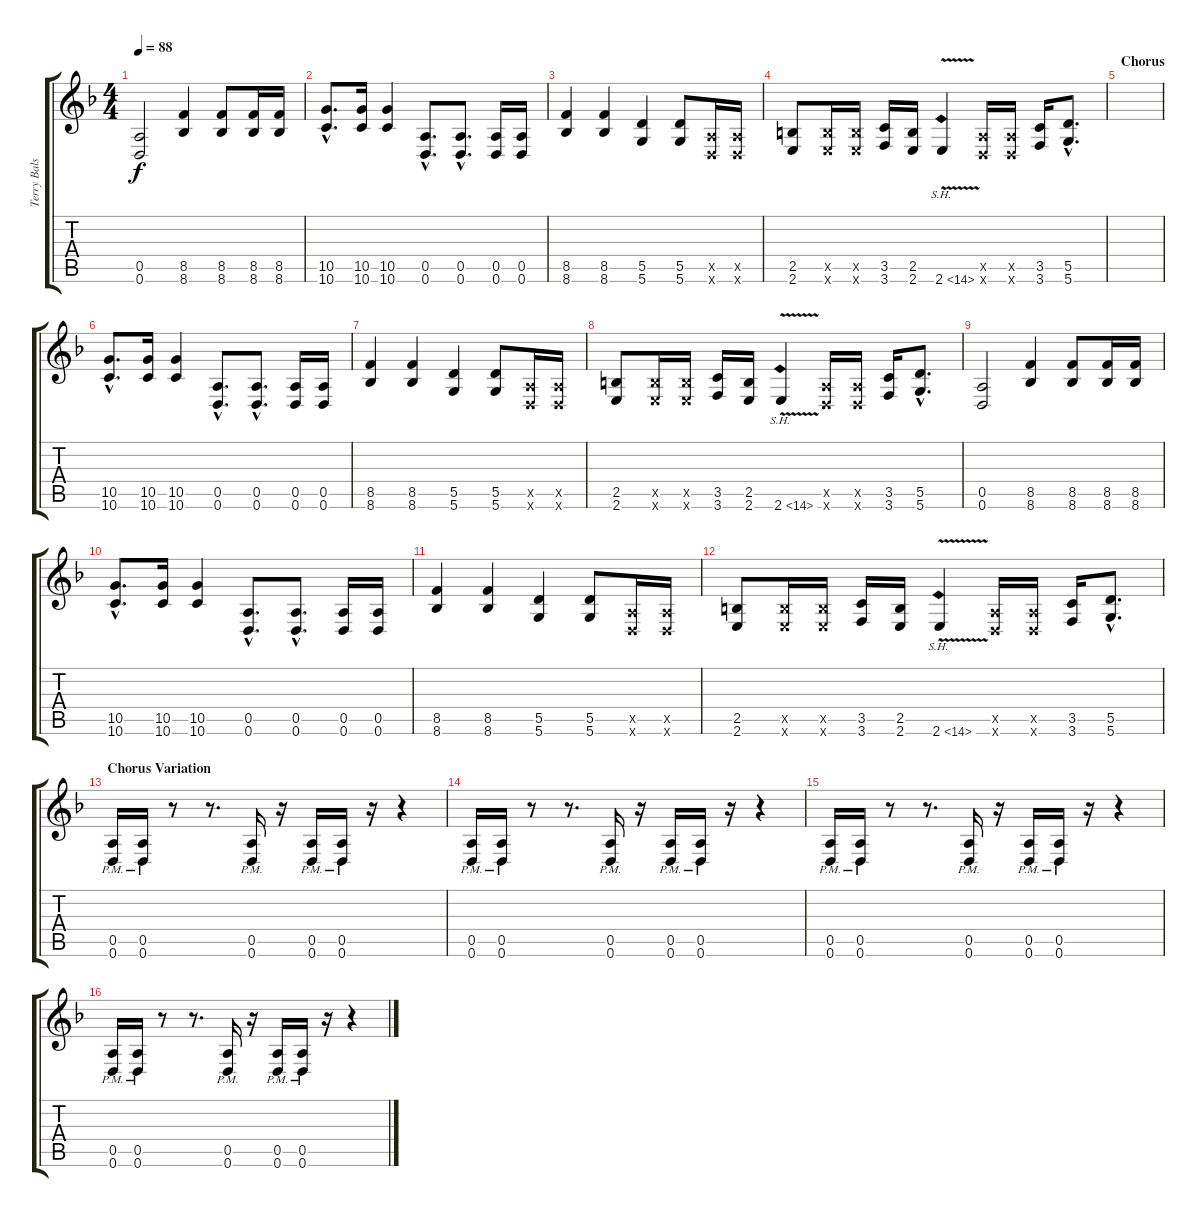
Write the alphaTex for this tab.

\track ("Terry Balsamo" "Terry Bals") {instrument distortionguitar}
\staff {score tabs}
\tuning (E4 B3 G3 D3 A2 D2) {hide}
\ts (4 4)
\tempo 88
\clef g2
\ks f
(0.5 0.6).2{dy f} (8.5 8.6).4 (8.5 8.6).8 (8.5 8.6).16 (8.5 8.6).16 |
(10.5{hac} 10.6{hac}).8{d} (10.5 10.6).16 (10.5 10.6).4 (0.5{hac} 0.6{hac}).8{d} (0.5{hac} 0.6{hac}).8{d} (0.5 0.6).16 (0.5 0.6).16 |
(8.5 8.6).4 (8.5 8.6).4 (5.5 5.6).4 (5.5 5.6).8 (0.5{x} 0.6{x}).16 (0.5{x} 0.6{x}).16 |
(2.5 2.6).8 (2.5{x} 2.6{x}).16 (2.5{x} 2.6{x}).16 (3.5 3.6).16 (2.5 2.6).16 2.6{sh 12 v}.4 (0.5{x} 0.6{x}).16 (0.5{x} 0.6{x}).16 (3.5 3.6).16 (5.5{hac} 5.6{hac}).8{d} |
\section ("" "Chorus")
|
(10.5{hac} 10.6{hac}).8{d} (10.5 10.6).16 (10.5 10.6).4 (0.5{hac} 0.6{hac}).8{d} (0.5{hac} 0.6{hac}).8{d} (0.5 0.6).16 (0.5 0.6).16 |
(8.5 8.6).4 (8.5 8.6).4 (5.5 5.6).4 (5.5 5.6).8 (0.5{x} 0.6{x}).16 (0.5{x} 0.6{x}).16 |
(2.5 2.6).8 (2.5{x} 2.6{x}).16 (2.5{x} 2.6{x}).16 (3.5 3.6).16 (2.5 2.6).16 2.6{sh 12 v}.4 (0.5{x} 0.6{x}).16 (0.5{x} 0.6{x}).16 (3.5 3.6).16 (5.5{hac} 5.6{hac}).8{d} |
(0.5 0.6).2 (8.5 8.6).4 (8.5 8.6).8 (8.5 8.6).16 (8.5 8.6).16 |
(10.5{hac} 10.6{hac}).8{d} (10.5 10.6).16 (10.5 10.6).4 (0.5{hac} 0.6{hac}).8{d} (0.5{hac} 0.6{hac}).8{d} (0.5 0.6).16 (0.5 0.6).16 |
(8.5 8.6).4 (8.5 8.6).4 (5.5 5.6).4 (5.5 5.6).8 (0.5{x} 0.6{x}).16 (0.5{x} 0.6{x}).16 |
(2.5 2.6).8 (2.5{x} 2.6{x}).16 (2.5{x} 2.6{x}).16 (3.5 3.6).16 (2.5 2.6).16 2.6{sh 12 v}.4 (0.5{x} 0.6{x}).16 (0.5{x} 0.6{x}).16 (3.5 3.6).16 (5.5{hac} 5.6{hac}).8{d} |
\section ("" "Chorus Variation")
(0.5{pm} 0.6{pm}).16{volume 13} (0.5{pm} 0.6{pm}).16 r.8 r.8{d} (0.5{pm} 0.6{pm}).16 r.16 (0.5{pm} 0.6{pm}).16 (0.5{pm} 0.6{pm}).16 r.16 r.4 |
(0.5{pm} 0.6{pm}).16 (0.5{pm} 0.6{pm}).16 r.8 r.8{d} (0.5{pm} 0.6{pm}).16 r.16 (0.5{pm} 0.6{pm}).16 (0.5{pm} 0.6{pm}).16 r.16 r.4 |
(0.5{pm} 0.6{pm}).16 (0.5{pm} 0.6{pm}).16 r.8 r.8{d} (0.5{pm} 0.6{pm}).16 r.16 (0.5{pm} 0.6{pm}).16 (0.5{pm} 0.6{pm}).16 r.16 r.4 |
(0.5{pm} 0.6{pm}).16 (0.5{pm} 0.6{pm}).16 r.8 r.8{d} (0.5{pm} 0.6{pm}).16 r.16 (0.5{pm} 0.6{pm}).16 (0.5{pm} 0.6{pm}).16 r.16 r.4
